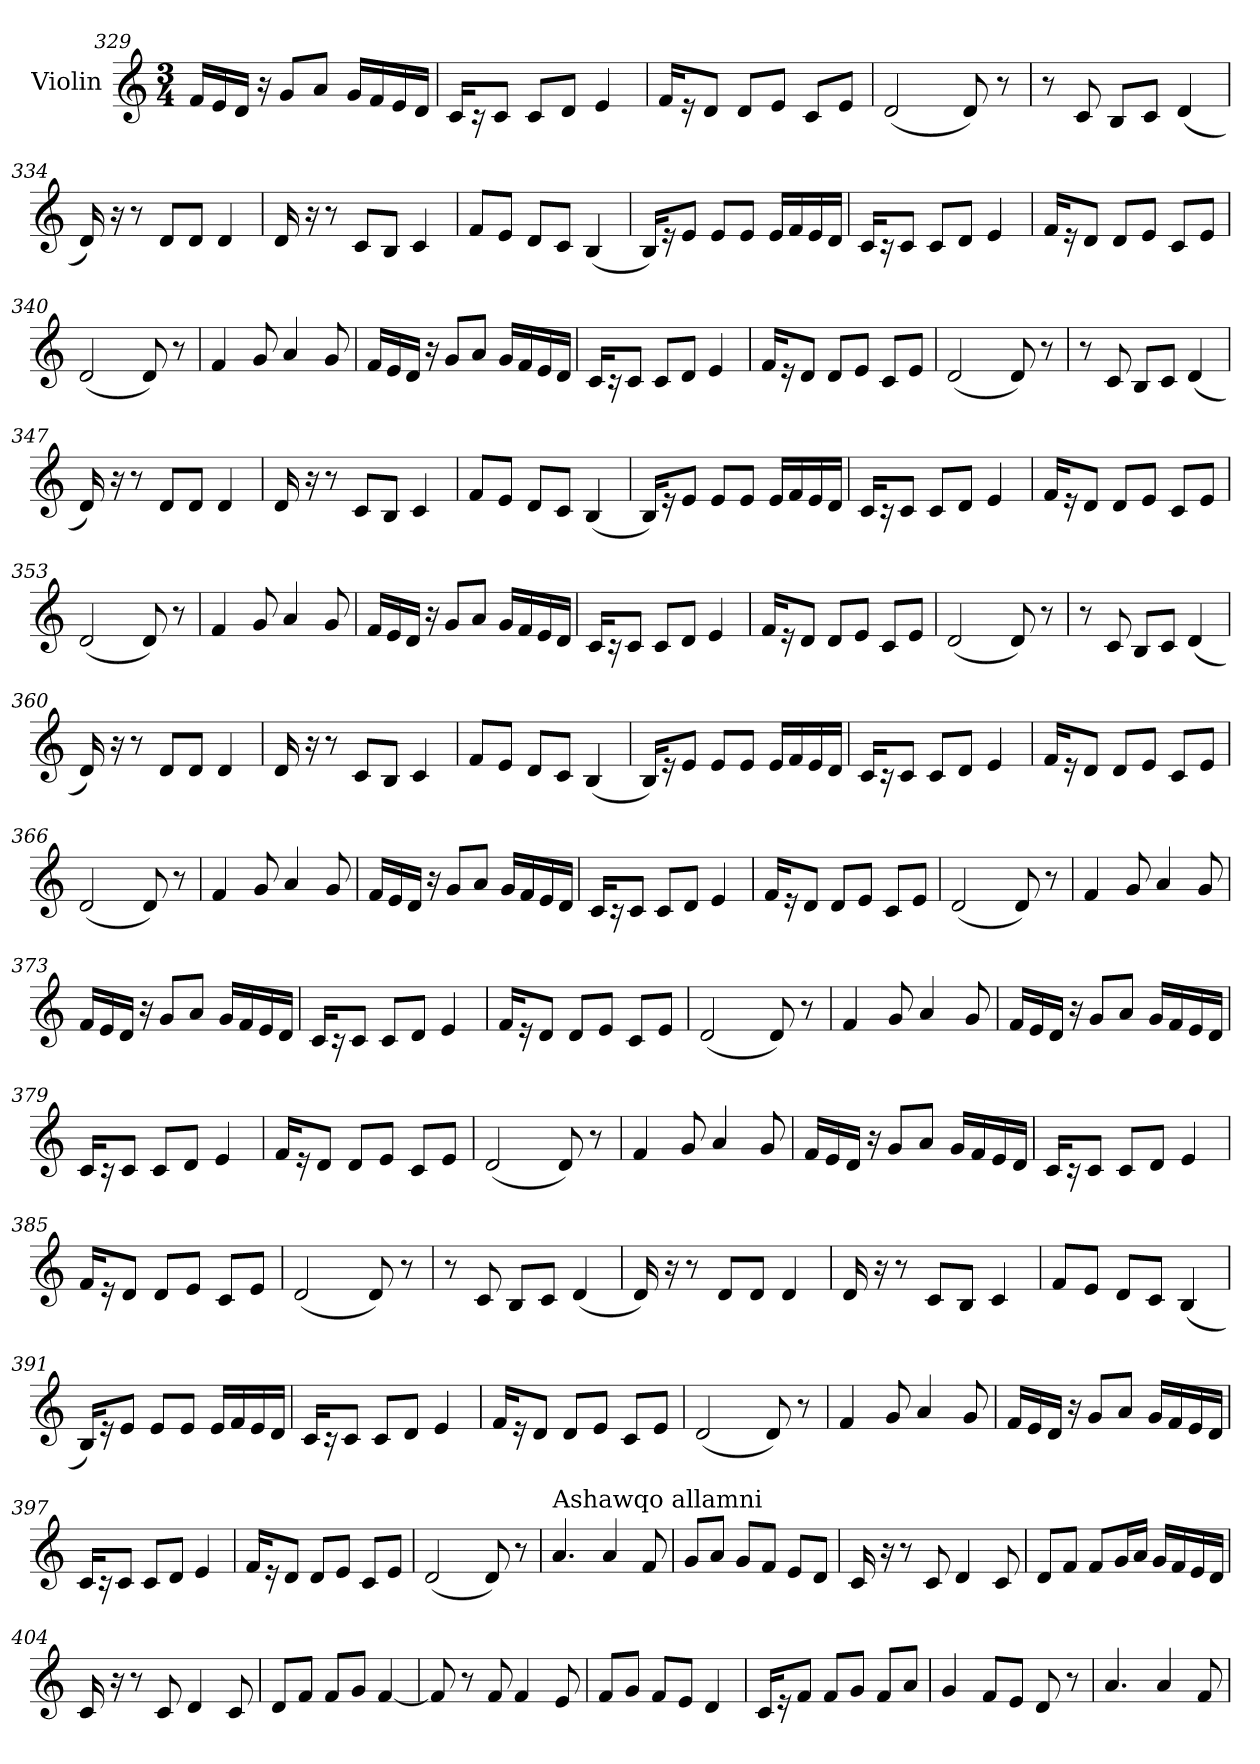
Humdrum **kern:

**kern
*part1
*staff1
*I"Violin
*clefG2
*k[]
*M3/4
=329
16f/LL
16e/
16d/JJ
16r
8g/L
8a/J
16g/LL
16f/
16e/
16d/JJ
=330
16c/KL
16r
8c/J
8c/L
8d/J
4e/
=331
16f/KL
16r
8d/J
8d/L
8e/J
8c/L
8e/J
!!LO:PB:g=z
=332
(<2d/
8d/)
8r
=333
8r
8c/
8B/L
8c/J
(<4d/
=334
16d/)
16r
8r
8d/L
8d/J
4d/
=335
16d/
16r
8r
8c/L
8B/J
4c/
=336
8f/L
8e/J
8d/L
8c/J
(<4B/
=337
16B/KL)
16r
8e/J
8e/L
8e/J
16e/LL
16f/
16e/
16d/JJ
!!LO:LB:g=z
=338
16c/KL
16r
8c/J
8c/L
8d/J
4e/
=339
16f/KL
16r
8d/J
8d/L
8e/J
8c/L
8e/J
=340
(<2d/
8d/)
8r
=341
4f/
8g/
4a/
8g/
=342
16f/LL
16e/
16d/JJ
16r
8g/L
8a/J
16g/LL
16f/
16e/
16d/JJ
!!LO:LB:g=z
=343
16c/KL
16r
8c/J
8c/L
8d/J
4e/
=344
16f/KL
16r
8d/J
8d/L
8e/J
8c/L
8e/J
=345
(<2d/
8d/)
8r
=346
8r
8c/
8B/L
8c/J
(<4d/
=347
16d/)
16r
8r
8d/L
8d/J
4d/
=348
16d/
16r
8r
8c/L
8B/J
4c/
!!LO:LB:g=z
=349
8f/L
8e/J
8d/L
8c/J
(<4B/
=350
16B/KL)
16r
8e/J
8e/L
8e/J
16e/LL
16f/
16e/
16d/JJ
=351
16c/KL
16r
8c/J
8c/L
8d/J
4e/
=352
16f/KL
16r
8d/J
8d/L
8e/J
8c/L
8e/J
=353
(<2d/
8d/)
8r
=354
4f/
8g/
4a/
8g/
!!LO:LB:g=z
=355
16f/LL
16e/
16d/JJ
16r
8g/L
8a/J
16g/LL
16f/
16e/
16d/JJ
=356
16c/KL
16r
8c/J
8c/L
8d/J
4e/
=357
16f/KL
16r
8d/J
8d/L
8e/J
8c/L
8e/J
=358
(<2d/
8d/)
8r
=359
8r
8c/
8B/L
8c/J
(<4d/
!!LO:LB:g=z
=360
16d/)
16r
8r
8d/L
8d/J
4d/
=361
16d/
16r
8r
8c/L
8B/J
4c/
=362
8f/L
8e/J
8d/L
8c/J
(<4B/
=363
16B/KL)
16r
8e/J
8e/L
8e/J
16e/LL
16f/
16e/
16d/JJ
=364
16c/KL
16r
8c/J
8c/L
8d/J
4e/
!!LO:LB:g=z
=365
16f/KL
16r
8d/J
8d/L
8e/J
8c/L
8e/J
=366
(<2d/
8d/)
8r
=367
4f/
8g/
4a/
8g/
=368
16f/LL
16e/
16d/JJ
16r
8g/L
8a/J
16g/LL
16f/
16e/
16d/JJ
=369
16c/KL
16r
8c/J
8c/L
8d/J
4e/
=370
16f/KL
16r
8d/J
8d/L
8e/J
8c/L
8e/J
!!LO:LB:g=z
=371
(<2d/
8d/)
8r
=372
4f/
8g/
4a/
8g/
=373
16f/LL
16e/
16d/JJ
16r
8g/L
8a/J
16g/LL
16f/
16e/
16d/JJ
=374
16c/KL
16r
8c/J
8c/L
8d/J
4e/
=375
16f/KL
16r
8d/J
8d/L
8e/J
8c/L
8e/J
=376
(<2d/
8d/)
8r
!!LO:PB:g=z
=377
4f/
8g/
4a/
8g/
=378
16f/LL
16e/
16d/JJ
16r
8g/L
8a/J
16g/LL
16f/
16e/
16d/JJ
=379
16c/KL
16r
8c/J
8c/L
8d/J
4e/
=380
16f/KL
16r
8d/J
8d/L
8e/J
8c/L
8e/J
=381
(<2d/
8d/)
8r
=382
4f/
8g/
4a/
8g/
!!LO:LB:g=z
=383
16f/LL
16e/
16d/JJ
16r
8g/L
8a/J
16g/LL
16f/
16e/
16d/JJ
=384
16c/KL
16r
8c/J
8c/L
8d/J
4e/
=385
16f/KL
16r
8d/J
8d/L
8e/J
8c/L
8e/J
=386
(<2d/
8d/)
8r
=387
8r
8c/
8B/L
8c/J
(<4d/
!!LO:LB:g=z
=388
16d/)
16r
8r
8d/L
8d/J
4d/
=389
16d/
16r
8r
8c/L
8B/J
4c/
=390
8f/L
8e/J
8d/L
8c/J
(<4B/
=391
16B/KL)
16r
8e/J
8e/L
8e/J
16e/LL
16f/
16e/
16d/JJ
=392
16c/KL
16r
8c/J
8c/L
8d/J
4e/
!!LO:LB:g=z
=393
16f/KL
16r
8d/J
8d/L
8e/J
8c/L
8e/J
=394
(<2d/
8d/)
8r
=395
4f/
8g/
4a/
8g/
=396
16f/LL
16e/
16d/JJ
16r
8g/L
8a/J
16g/LL
16f/
16e/
16d/JJ
=397
16c/KL
16r
8c/J
8c/L
8d/J
4e/
=398
16f/KL
16r
8d/J
8d/L
8e/J
8c/L
8e/J
!!LO:LB:g=z
=399
(<2d/
8d/)
8r
=400
!LO:TX:a:t=Ashawqo allamni
4.a/
4a/
8f/
=401
8g/L
8a/J
8g/L
8f/J
8e/L
8d/J
=402
16c/
16r
8r
8c/
4d/
8c/
=403
8d/L
8f/J
8f/L
16g/L
16a/JJ
16g/LL
16f/
16e/
16d/JJ
=404
16c/
16r
8r
8c/
4d/
8c/
!!LO:LB:g=z
=405
8d/L
8f/J
8f/L
8g/J
[4f/
=406
8f/]
8r
8f/
4f/
8e/
=407
8f/L
8g/J
8f/L
8e/J
4d/
=408
16c/KL
16r
8f/J
8f/L
8g/J
8f/L
8a/J
=409
4g/
8f/L
8e/J
8d/
8r
=410
4.a/
4a/
8f/
=
*-
